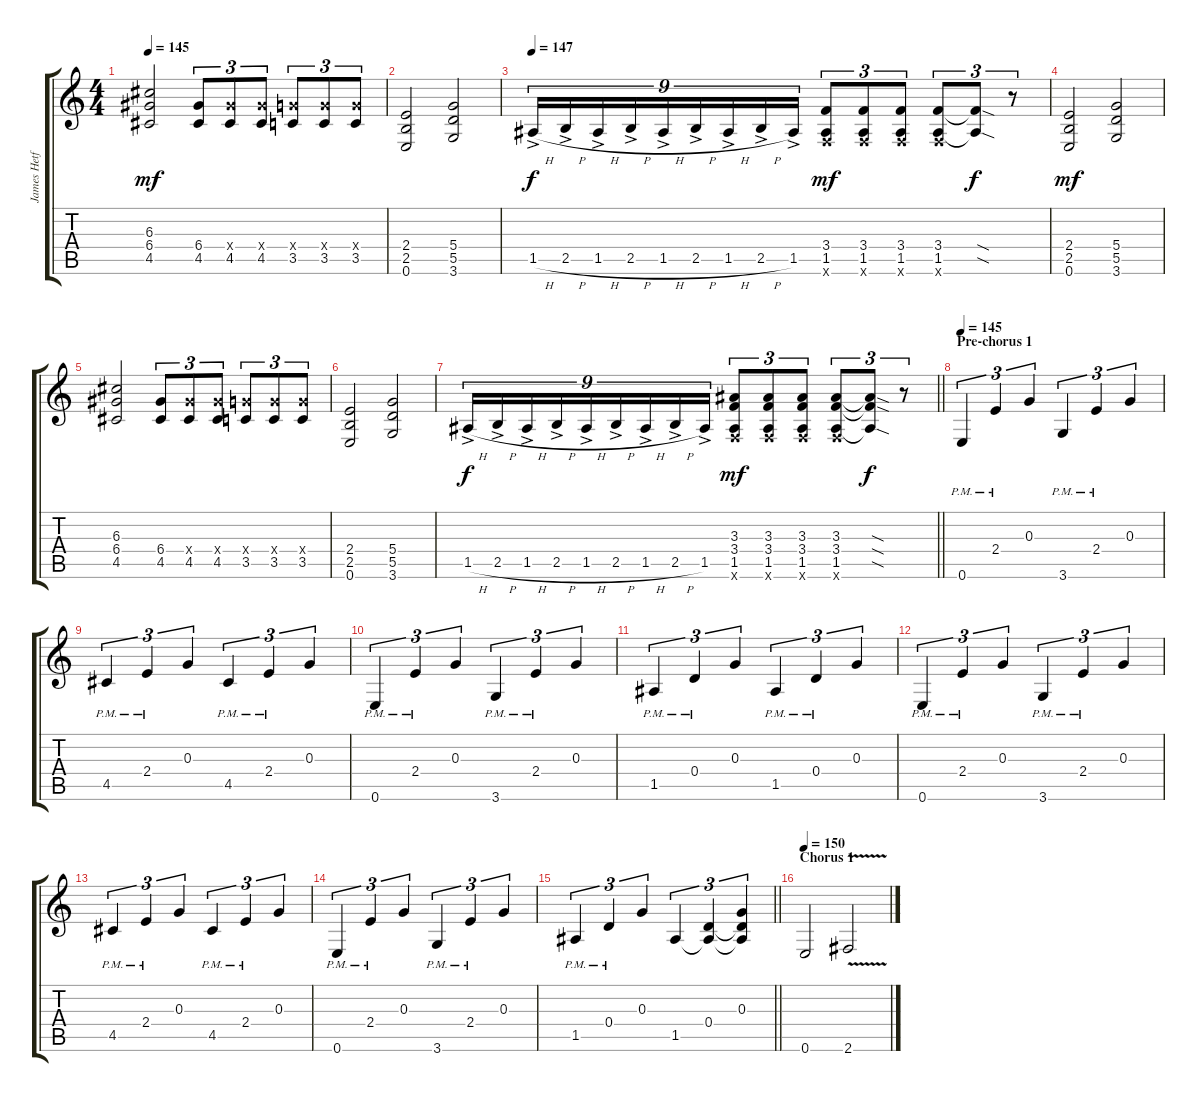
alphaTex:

\track ("James Hetfield (Guitar Rhythm)" "James Hetf") {instrument distortionguitar}
\staff {score tabs}
\tuning (E4 B3 G3 D3 A2 E2) {hide}
\ts (4 4)
\tempo 145
\clef g2
\ks c
(6.3 6.4 4.5).2{dy mf} (6.4 4.5).8{tu (3 2)} (6.4{x} 4.5).8{tu (3 2)} (6.4{x} 4.5).8{tu (3 2)} (5.4{x} 3.5).8{tu (3 2)} (5.4{x} 3.5).8{tu (3 2)} (5.4{x} 3.5).8{tu (3 2)} |
(2.4 2.5 0.6).2 (5.4 5.5 3.6).2 |
\tempo 147
1.5{h ac}.16{tu (9 8) dy f} 2.5{h ac}.16{tu (9 8)} 1.5{h ac}.16{tu (9 8)} 2.5{h ac}.16{tu (9 8)} 1.5{h ac}.16{tu (9 8)} 2.5{h ac}.16{tu (9 8)} 1.5{h ac}.16{tu (9 8)} 2.5{h ac}.16{tu (9 8)} 1.5{ac}.16{tu (9 8)} (3.4 1.5 1.6{x}).8{tu (3 2) dy mf} (3.4 1.5 1.6{x}).8{tu (3 2)} (3.4 1.5 1.6{x}).8{tu (3 2)} (3.4 1.5 1.6{x}).8{tu (3 2)} (3.4{sod t} 1.5{sod t}).8{tu (3 2) dy f} r.8{tu (3 2)} |
(2.4 2.5 0.6).2{dy mf} (5.4 5.5 3.6).2 |
(6.3 6.4 4.5).2 (6.4 4.5).8{tu (3 2)} (6.4{x} 4.5).8{tu (3 2)} (6.4{x} 4.5).8{tu (3 2)} (5.4{x} 3.5).8{tu (3 2)} (5.4{x} 3.5).8{tu (3 2)} (5.4{x} 3.5).8{tu (3 2)} |
(2.4 2.5 0.6).2 (5.4 5.5 3.6).2 |
\barLineRight lightlight
1.5{h ac}.16{tu (9 8) dy f} 2.5{h ac}.16{tu (9 8)} 1.5{h ac}.16{tu (9 8)} 2.5{h ac}.16{tu (9 8)} 1.5{h ac}.16{tu (9 8)} 2.5{h ac}.16{tu (9 8)} 1.5{h ac}.16{tu (9 8)} 2.5{h ac}.16{tu (9 8)} 1.5{ac}.16{tu (9 8)} (3.3 3.4 1.5 1.6{x}).8{tu (3 2) dy mf} (3.3 3.4 1.5 1.6{x}).8{tu (3 2)} (3.3 3.4 1.5 1.6{x}).8{tu (3 2)} (3.3 3.4 1.5 1.6{x}).8{tu (3 2)} (3.3{sod t} 3.4{sod t} 1.5{sod t}).8{tu (3 2) dy f} r.8{tu (3 2)} |
\section ("" "Pre-chorus 1")
\tempo 145
0.6{pm}.4{tu (3 2)} 2.4{pm}.4{tu (3 2)} 0.3.4{tu (3 2)} 3.6{pm}.4{tu (3 2)} 2.4{pm}.4{tu (3 2)} 0.3.4{tu (3 2)} |
4.5{pm}.4{tu (3 2)} 2.4{pm}.4{tu (3 2)} 0.3.4{tu (3 2)} 4.5{pm}.4{tu (3 2)} 2.4{pm}.4{tu (3 2)} 0.3.4{tu (3 2)} |
0.6{pm}.4{tu (3 2)} 2.4{pm}.4{tu (3 2)} 0.3.4{tu (3 2)} 3.6{pm}.4{tu (3 2)} 2.4{pm}.4{tu (3 2)} 0.3.4{tu (3 2)} |
1.5{pm}.4{tu (3 2)} 0.4{pm}.4{tu (3 2)} 0.3.4{tu (3 2)} 1.5{pm}.4{tu (3 2)} 0.4{pm}.4{tu (3 2)} 0.3.4{tu (3 2)} |
0.6{pm}.4{tu (3 2)} 2.4{pm}.4{tu (3 2)} 0.3.4{tu (3 2)} 3.6{pm}.4{tu (3 2)} 2.4{pm}.4{tu (3 2)} 0.3.4{tu (3 2)} |
4.5{pm}.4{tu (3 2)} 2.4{pm}.4{tu (3 2)} 0.3.4{tu (3 2)} 4.5{pm}.4{tu (3 2)} 2.4{pm}.4{tu (3 2)} 0.3.4{tu (3 2)} |
0.6{pm}.4{tu (3 2)} 2.4{pm}.4{tu (3 2)} 0.3.4{tu (3 2)} 3.6{pm}.4{tu (3 2)} 2.4{pm}.4{tu (3 2)} 0.3.4{tu (3 2)} |
\barLineRight lightlight
1.5{pm}.4{tu (3 2)} 0.4{pm}.4{tu (3 2)} 0.3.4{tu (3 2)} 1.5.4{tu (3 2)} (0.4 1.5{t}).4{tu (3 2)} (0.3 0.4{t} 1.5{t}).4{tu (3 2)} |
\section ("" "Chorus 1")
\tempo 150
0.6.2 2.6{v}.2
